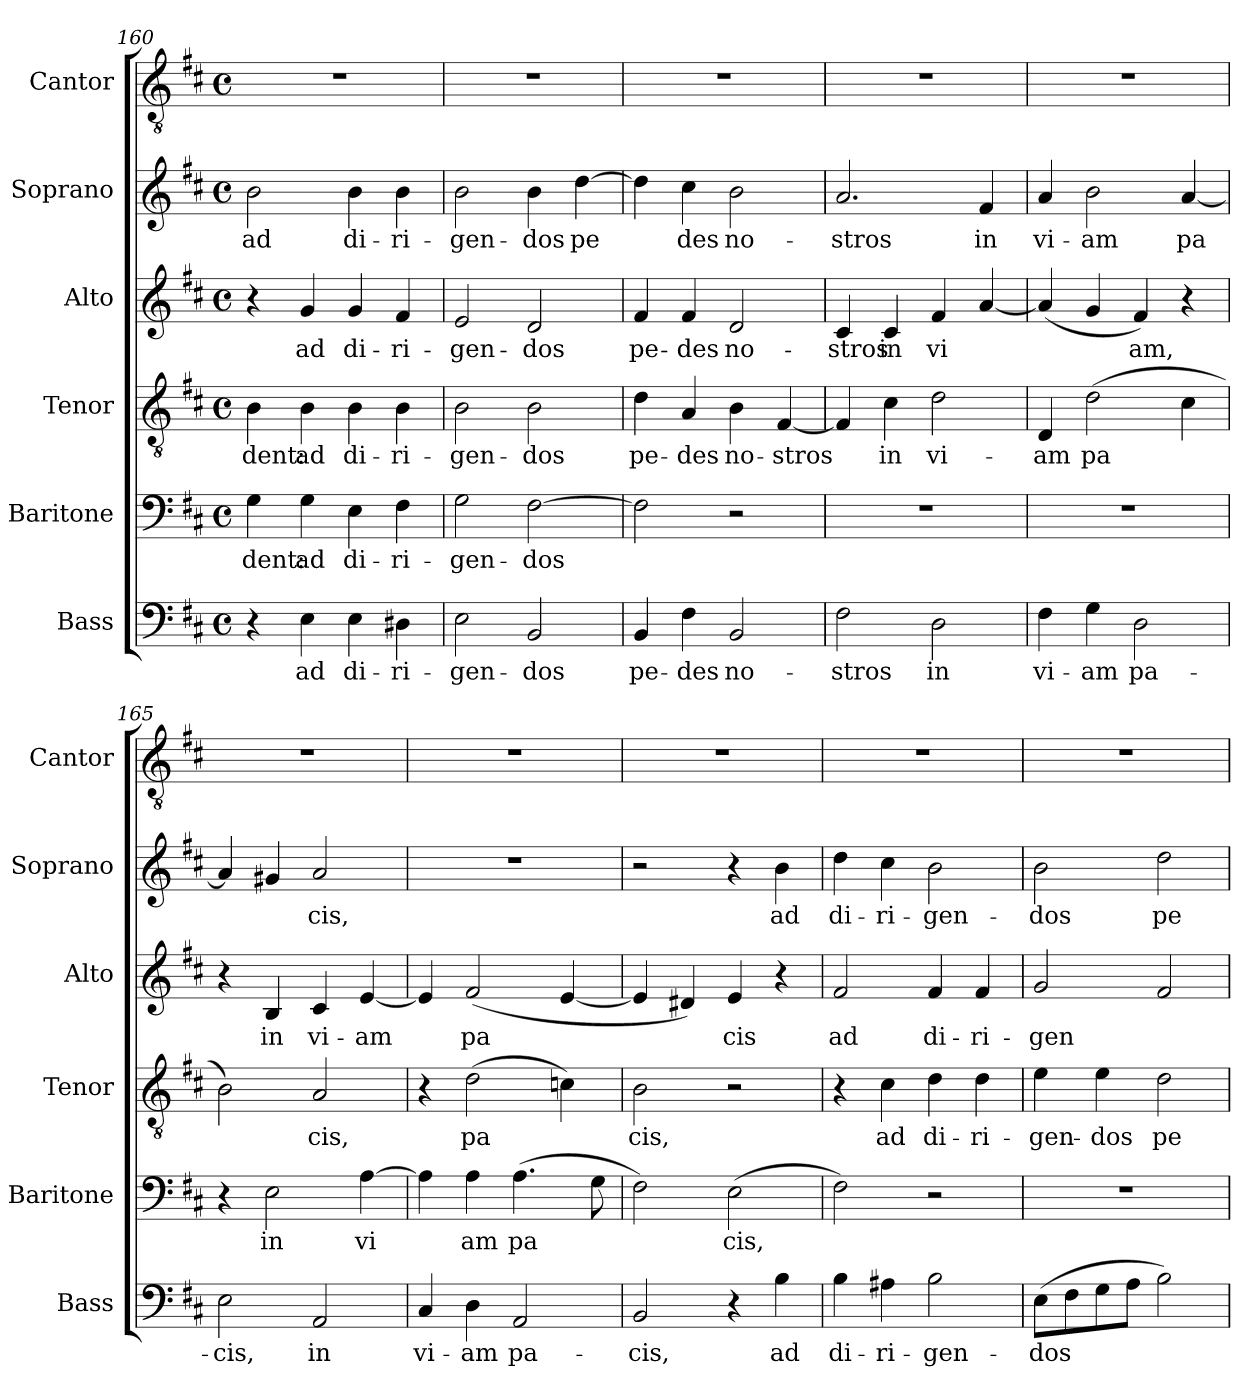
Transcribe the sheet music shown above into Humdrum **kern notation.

**kern	**text	**kern	**text	**kern	**text	**kern	**text	**kern	**text	**kern
*part6	*part6	*part5	*part5	*part4	*part4	*part3	*part3	*part2	*part2	*part1
*staff6	*staff6	*staff5	*staff5	*staff4	*staff4	*staff3	*staff3	*staff2	*staff2	*staff1
*I"Bass	*	*I"Baritone	*	*I"Tenor	*	*I"Alto	*	*I"Soprano	*	*I"Cantor
*I'Bass	*	*I'Baritone	*	*I'Tenor	*	*I'Alto	*	*I'Soprano	*	*I'Cantor
*clefF4	*	*clefF4	*	*clefGv2	*	*clefG2	*	*clefG2	*	*clefGv2
*k[f#c#]	*	*k[f#c#]	*	*k[f#c#]	*	*k[f#c#]	*	*k[f#c#]	*	*k[f#c#]
*D:	*	*D:	*	*D:	*	*D:	*	*D:	*	*D:
*M4/4	*	*M4/4	*	*M4/4	*	*M4/4	*	*M4/4	*	*M4/4
*met(c)	*	*met(c)	*	*met(c)	*	*met(c)	*	*met(c)	*	*met(c)
=160	=160	=160	=160	=160	=160	=160	=160	=160	=160	=160
!	!	!	!LO:LY:b	!	!LO:LY:b	!	!	!	!LO:LY:b	!
4r	.	4G\	dent:	4B\	-dent:	4r	.	2b\	ad	1r
!	!LO:LY:b	!	!LO:LY:b	!	!LO:LY:b	!	!LO:LY:b	!	!	!
4E\	ad	4G\	ad	4B\	ad	4g/	ad	.	.	.
!	!LO:LY:b	!	!LO:LY:b	!	!LO:LY:b	!	!LO:LY:b	!	!LO:LY:b	!
4E\	di-	4E\	di-	4B\	di-	4g/	di-	4b\	di-	.
!	!LO:LY:b	!	!LO:LY:b	!	!LO:LY:b	!	!LO:LY:b	!	!LO:LY:b	!
4D#X\	-ri-	4F#\	-ri-	4B\	-ri-	4f#/	-ri-	4b\	-ri-	.
=161	=161	=161	=161	=161	=161	=161	=161	=161	=161	=161
!	!LO:LY:b	!	!LO:LY:b	!	!LO:LY:b	!	!LO:LY:b	!	!LO:LY:b	!
2E\	-gen-	2G\	-gen-	2B\	-gen-	2e/	-gen-	2b\	-gen-	1r
!	!LO:LY:b	!	!LO:LY:b	!	!LO:LY:b	!	!LO:LY:b	!	!LO:LY:b	!
2BB/	-dos	[2F#\	-dos	2B\	-dos	2d/	-dos	4b\	-dos	.
!	!	!	!	!	!	!	!	!	!LO:LY:b	!
.	.	.	.	.	.	.	.	[4dd\	pe	.
=162	=162	=162	=162	=162	=162	=162	=162	=162	=162	=162
!	!LO:LY:b	!	!	!	!LO:LY:b	!	!LO:LY:b	!	!	!
4BB/	pe-	2F#\]	.	4d\	pe-	4f#/	pe-	4dd\]	.	1r
!	!LO:LY:b	!	!	!	!LO:LY:b	!	!LO:LY:b	!	!LO:LY:b	!
4F#\	-des	.	.	4A/	-des	4f#/	-des	4cc#\	des	.
!	!LO:LY:b	!	!	!	!LO:LY:b	!	!LO:LY:b	!	!LO:LY:b	!
2BB/	no-	2r	.	4B\	no-	2d/	no-	2b\	no-	.
!	!	!	!	!	!LO:LY:b	!	!	!	!	!
.	.	.	.	[4F#/	-stros	.	.	.	.	.
=163	=163	=163	=163	=163	=163	=163	=163	=163	=163	=163
!	!LO:LY:b	!	!	!	!	!	!LO:LY:b	!	!LO:LY:b	!
2F#\	-stros	1r	.	4F#/]	.	4c#/	-stros	2.a/	-stros	1r
!	!	!	!	!	!LO:LY:b	!	!LO:LY:b	!	!	!
.	.	.	.	4c#\	in	4c#/	in	.	.	.
!	!LO:LY:b	!	!	!	!LO:LY:b	!	!LO:LY:b	!	!	!
2D\	in	.	.	2d\	vi-	4f#/	vi	.	.	.
!	!	!	!	!	!	!	!	!	!LO:LY:b	!
.	.	.	.	.	.	[4a/	.	4f#/	in	.
!!LO:LB:g=z
=164	=164	=164	=164	=164	=164	=164	=164	=164	=164	=164
!	!LO:LY:b	!	!	!	!LO:LY:b	!	!	!	!LO:LY:b	!
4F#\	vi-	1r	.	4D/	-am	(<4a/]	.	4a/	vi-	1r
!	!LO:LY:b	!	!	!	!LO:LY:b	!	!	!	!LO:LY:b	!
4G\	-am	.	.	(>2d\	pa	4g/	.	2b\	-am	.
!	!LO:LY:b	!	!	!	!	!	!LO:LY:b	!	!	!
2D\	pa-	.	.	.	.	4f#/)	am,	.	.	.
!	!	!	!	!	!	!	!	!	!LO:LY:b	!
.	.	.	.	4c#\	.	4r	.	[4a/	pa	.
=165	=165	=165	=165	=165	=165	=165	=165	=165	=165	=165
!	!LO:LY:b	!	!	!	!	!	!	!	!	!
2E\	-cis,	4r	.	2B\)	.	4r	.	4a/]	.	1r
!	!	!	!LO:LY:b	!	!	!	!LO:LY:b	!	!	!
.	.	2E\	in	.	.	4B/	in	4g#X/	.	.
!	!LO:LY:b	!	!	!	!LO:LY:b	!	!LO:LY:b	!	!LO:LY:b	!
2AA/	in	.	.	2A/	cis,	4c#/	vi-	2a/	cis,	.
!	!	!	!LO:LY:b	!	!	!	!LO:LY:b	!	!	!
.	.	[4A\	vi	.	.	[4e/	-am	.	.	.
=166	=166	=166	=166	=166	=166	=166	=166	=166	=166	=166
!	!LO:LY:b	!	!	!	!	!	!	!	!	!
4C#/	vi-	4A\]	.	4r	.	4e/]	.	1r	.	1r
!	!LO:LY:b	!	!LO:LY:b	!	!LO:LY:b	!	!LO:LY:b	!	!	!
4D\	-am	4A\	am	(>2d\	pa	(<2f#/	pa	.	.	.
!	!LO:LY:b	!	!LO:LY:b	!	!	!	!	!	!	!
2AA/	pa-	(>4.A\	pa	.	.	.	.	.	.	.
.	.	.	.	4c\)	.	[4e/	.	.	.	.
.	.	8G\	.	.	.	.	.	.	.	.
=167	=167	=167	=167	=167	=167	=167	=167	=167	=167	=167
!	!LO:LY:b	!	!	!	!LO:LY:b	!	!	!	!	!
2BB/	-cis,	2F#\)	.	2B\	cis,	4e/]	.	2r	.	1r
.	.	.	.	.	.	4d#X/)	.	.	.	.
!	!	!	!LO:LY:b	!	!	!	!LO:LY:b	!	!	!
4r	.	(>2E\	cis,	2r	.	4e/	cis	4r	.	.
!	!LO:LY:b	!	!	!	!	!	!	!	!LO:LY:b	!
4B\	ad	.	.	.	.	4r	.	4b\	ad	.
=168	=168	=168	=168	=168	=168	=168	=168	=168	=168	=168
!	!LO:LY:b	!	!	!	!	!	!LO:LY:b	!	!LO:LY:b	!
4B\	di-	2F#\)	.	4r	.	2f#/	ad	4dd\	di-	1r
!	!LO:LY:b	!	!	!	!LO:LY:b	!	!	!	!LO:LY:b	!
4A#X\	-ri-	.	.	4c#\	ad	.	.	4cc#\	-ri-	.
!	!LO:LY:b	!	!	!	!LO:LY:b	!	!LO:LY:b	!	!LO:LY:b	!
2B\	-gen-	2r	.	4d\	di-	4f#/	di-	2b\	-gen-	.
!	!	!	!	!	!LO:LY:b	!	!LO:LY:b	!	!	!
.	.	.	.	4d\	-ri-	4f#/	-ri-	.	.	.
=169	=169	=169	=169	=169	=169	=169	=169	=169	=169	=169
!	!LO:LY:b	!	!	!	!LO:LY:b	!	!LO:LY:b	!	!LO:LY:b	!
(>8E\L	-dos	1r	.	4e\	-gen-	2g/	-gen	2b\	-dos	1r
8F#\	.	.	.	.	.	.	.	.	.	.
!	!	!	!	!	!LO:LY:b	!	!	!	!	!
8G\	.	.	.	4e\	-dos	.	.	.	.	.
8A\J	.	.	.	.	.	.	.	.	.	.
!	!	!	!	!	!LO:LY:b	!	!	!	!LO:LY:b	!
2B\)	.	.	.	2d\	pe-	2f#/	.	2dd\	pe-	.
=	=	=	=	=	=	=	=	=	=	=
*-	*-	*-	*-	*-	*-	*-	*-	*-	*-	*-
